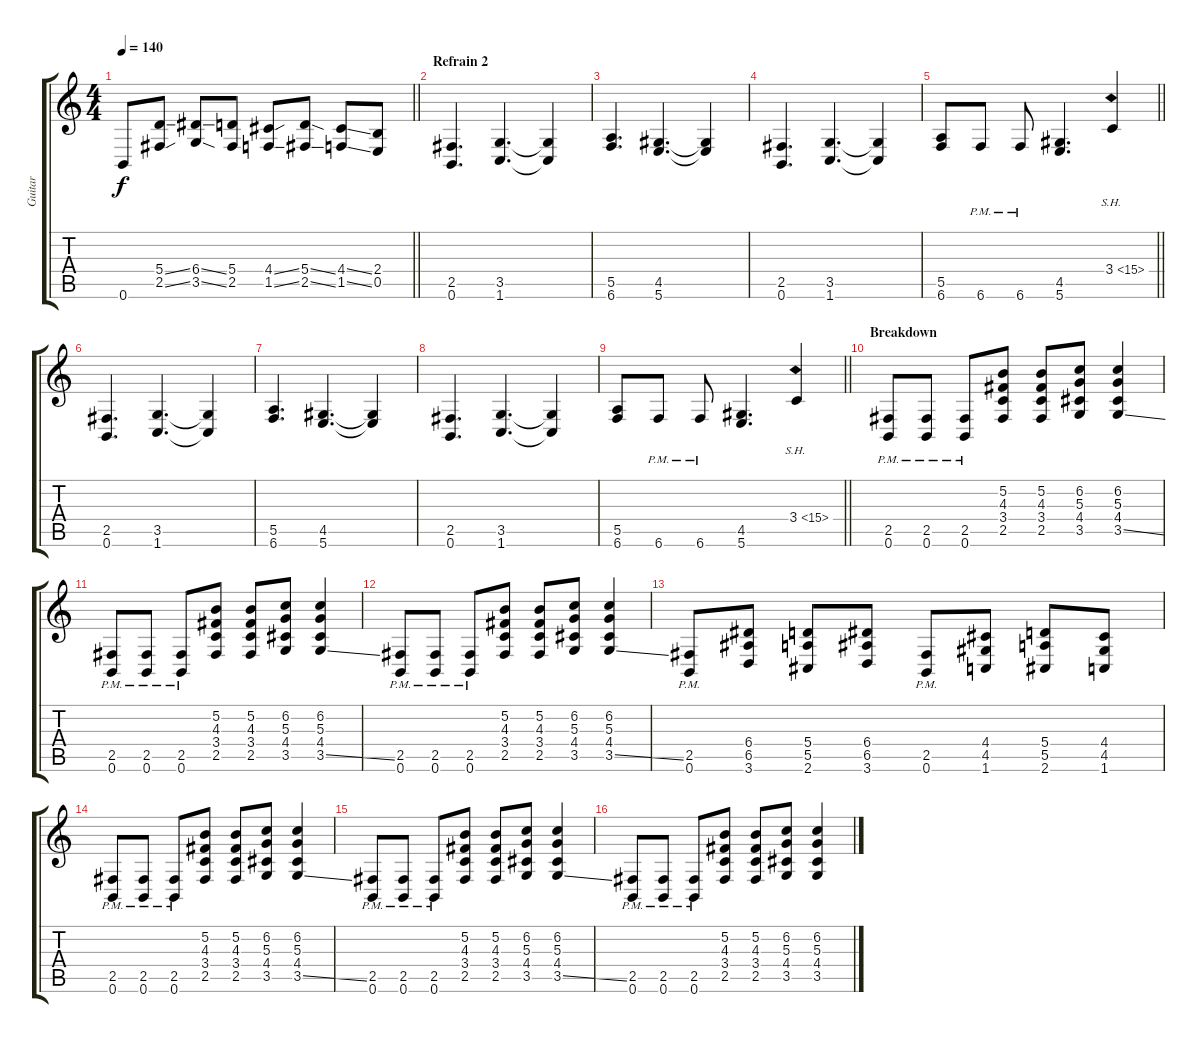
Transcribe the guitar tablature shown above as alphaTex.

\track ("Guitar" "Guitar") {instrument distortionguitar}
\staff {score tabs}
\tuning (B3 Gb3 D3 A2 E2 B1) {hide}
\ts (4 4)
\tempo 140
\clef g2
\barLineRight lightlight
\ks c
0.6.8{dy f} (5.4{ss} 2.5{ss}).8 (6.4{ss} 3.5{ss}).8 (5.4 2.5).8 (4.4{ss} 1.5{ss}).8 (5.4{ss} 2.5{ss}).8 (4.4{ss} 1.5{ss}).8 (2.4 0.5).8 |
\section ("" "Refrain 2")
(2.5 0.6).4{d} (3.5 1.6).4{d} (3.5{t} 1.6{t}).4 |
(5.5 6.6).4{d} (4.5 5.6).4{d} (4.5{t} 5.6{t}).4 |
(2.5 0.6).4{d} (3.5 1.6).4{d} (3.5{t} 1.6{t}).4 |
\barLineRight lightlight
(5.5 6.6).8 6.6{pm}.8 6.6{pm}.8 (4.5 5.6).4{d} 3.4{sh 12}.4 |
(2.5 0.6).4{d} (3.5 1.6).4{d} (3.5{t} 1.6{t}).4 |
(5.5 6.6).4{d} (4.5 5.6).4{d} (4.5{t} 5.6{t}).4 |
(2.5 0.6).4{d} (3.5 1.6).4{d} (3.5{t} 1.6{t}).4 |
\barLineRight lightlight
(5.5 6.6).8 6.6{pm}.8 6.6{pm}.8 (4.5 5.6).4{d} 3.4{sh 12}.4 |
\section ("" "Breakdown")
(2.5{pm} 0.6{pm}).8 (2.5{pm} 0.6{pm}).8 (2.5{pm} 0.6{pm}).8 (5.2 4.3 3.4 2.5).8 (5.2 4.3 3.4 2.5).8 (6.2 5.3 4.4 3.5).8 (6.2 5.3 4.4 3.5{ss}).4 |
(2.5{pm} 0.6{pm}).8 (2.5{pm} 0.6{pm}).8 (2.5{pm} 0.6{pm}).8 (5.2 4.3 3.4 2.5).8 (5.2 4.3 3.4 2.5).8 (6.2 5.3 4.4 3.5).8 (6.2 5.3 4.4 3.5{ss}).4 |
(2.5{pm} 0.6{pm}).8 (2.5{pm} 0.6{pm}).8 (2.5{pm} 0.6{pm}).8 (5.2 4.3 3.4 2.5).8 (5.2 4.3 3.4 2.5).8 (6.2 5.3 4.4 3.5).8 (6.2 5.3 4.4 3.5{ss}).4 |
(2.5{pm} 0.6{pm}).8 (6.4 6.5 3.6).8 (5.4 5.5 2.6).8 (6.4 6.5 3.6).8 (2.5{pm} 0.6{pm}).8 (4.4 4.5 1.6).8 (5.4 5.5 2.6).8 (4.4 4.5 1.6).8 |
(2.5{pm} 0.6{pm}).8 (2.5{pm} 0.6{pm}).8 (2.5{pm} 0.6{pm}).8 (5.2 4.3 3.4 2.5).8 (5.2 4.3 3.4 2.5).8 (6.2 5.3 4.4 3.5).8 (6.2 5.3 4.4 3.5{ss}).4 |
(2.5{pm} 0.6{pm}).8 (2.5{pm} 0.6{pm}).8 (2.5{pm} 0.6{pm}).8 (5.2 4.3 3.4 2.5).8 (5.2 4.3 3.4 2.5).8 (6.2 5.3 4.4 3.5).8 (6.2 5.3 4.4 3.5{ss}).4 |
(2.5{pm} 0.6{pm}).8 (2.5{pm} 0.6{pm}).8 (2.5{pm} 0.6{pm}).8 (5.2 4.3 3.4 2.5).8 (5.2 4.3 3.4 2.5).8 (6.2 5.3 4.4 3.5).8 (6.2 5.3 4.4 3.5{ss}).4
